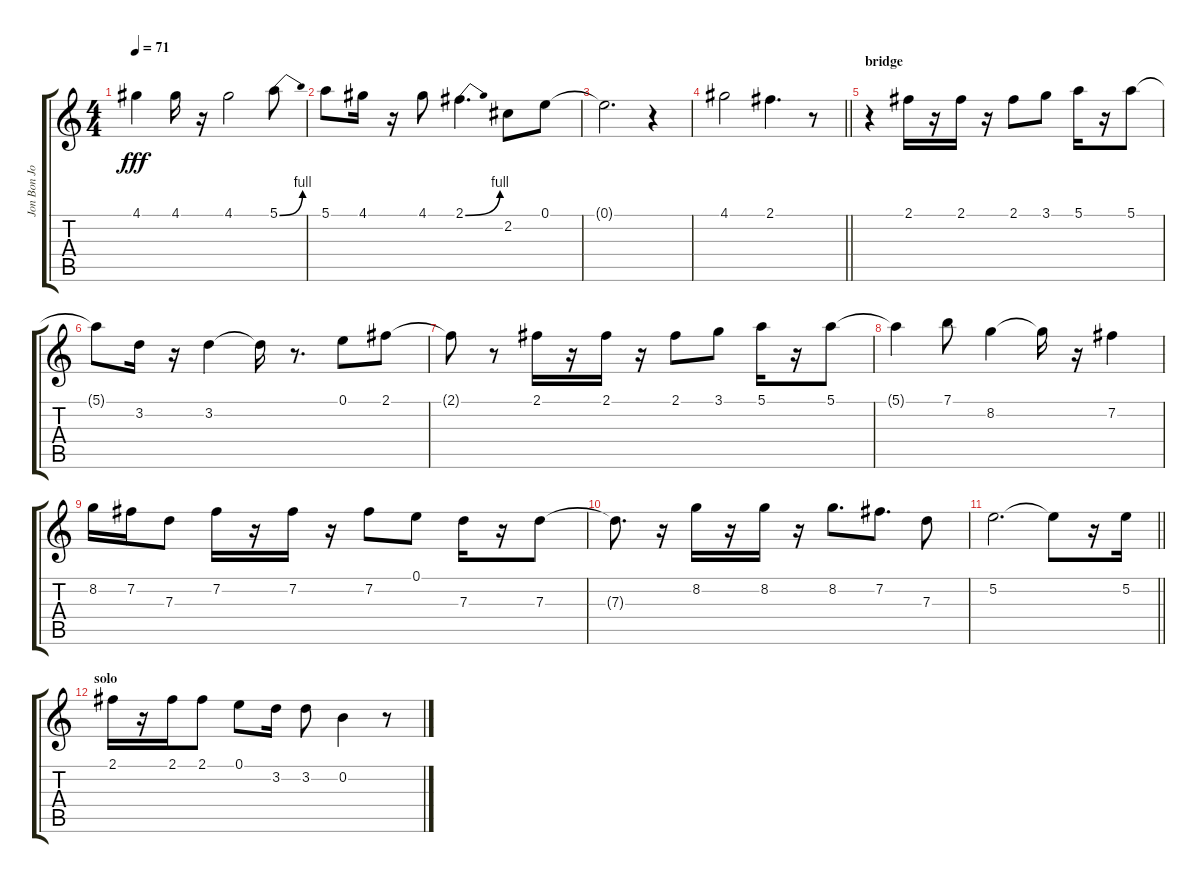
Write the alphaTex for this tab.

\track ("Jon Bon Jovi" "Jon Bon Jo") {mute instrument electricguitarjazz}
\staff {score tabs}
\tuning (E4 B3 G3 D3 A2 E2) {hide}
\ts (4 4)
\tempo 71
\clef g2
\ks c
4.1{t}.4{dy fff} 4.1.16 r.16 4.1.2 5.1{be (bend 0 0 60 4)}.8 |
5.1.8 4.1.16 r.16 4.1.8 2.1{be (bend 0 0 60 4)}.4{d} 2.2.8 0.1.8 |
0.1{t}.2{d} r.4 |
\barLineRight lightlight
4.1.2 2.1.4{d} r.8 |
\section ("" "bridge")
r.4 2.1.16 r.16 2.1.16 r.16 2.1.8 3.1.8 5.1.16 r.16 5.1.8 |
5.1{t}.8 3.2.16 r.16 3.2.4 3.2{t}.16 r.8{d} 0.1.8 2.1.8 |
2.1{t}.8 r.8 2.1.16 r.16 2.1.16 r.16 2.1.8 3.1.8 5.1.16 r.16 5.1.8 |
5.1{t}.4 7.1.8 8.2.4 8.2{t}.16 r.16 7.2.4 |
8.2.16 7.2.16 7.3.8 7.2.16 r.16 7.2.16 r.16 7.2.8 0.1.8 7.3.16 r.16 7.3.8 |
7.3{t}.8{d} r.16 8.2.16 r.16 8.2.16 r.16 8.2.8{d} 7.2.8{d} 7.3.8 |
\barLineRight lightlight
5.2.2{d} 5.2{t}.8 r.16 5.2.16 |
\section ("" "solo")
2.1.16 r.16 2.1.16 2.1.8 0.1.8 3.2.16 3.2.8 0.2.4 r.8
